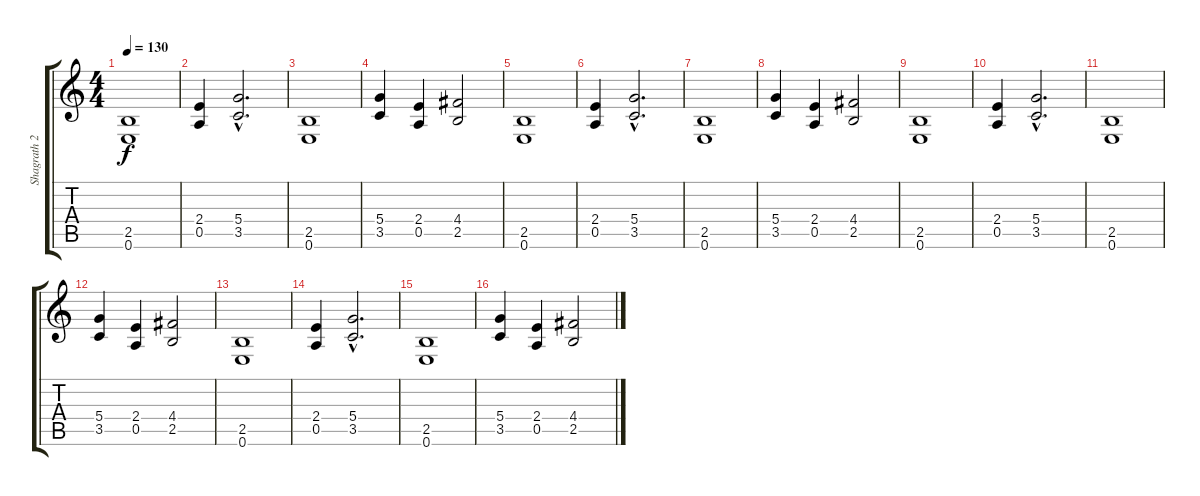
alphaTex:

\track ("Shagrath 2" "Shagrath 2") {instrument overdrivenguitar}
\staff {score tabs}
\tuning (E4 B3 G3 D3 A2 E2) {hide}
\ts (4 4)
\tempo 130
\clef g2
\ks c
(2.5 0.6).1{dy f} |
(2.4 0.5).4 (5.4{hac} 3.5{hac}).2{d} |
(2.5 0.6).1 |
(5.4 3.5).4 (2.4 0.5).4 (4.4 2.5).2 |
(2.5 0.6).1 |
(2.4 0.5).4 (5.4{hac} 3.5{hac}).2{d} |
(2.5 0.6).1 |
(5.4 3.5).4 (2.4 0.5).4 (4.4 2.5).2 |
(2.5 0.6).1 |
(2.4 0.5).4 (5.4{hac} 3.5{hac}).2{d} |
(2.5 0.6).1 |
(5.4 3.5).4 (2.4 0.5).4 (4.4 2.5).2 |
(2.5 0.6).1 |
(2.4 0.5).4 (5.4{hac} 3.5{hac}).2{d} |
(2.5 0.6).1 |
(5.4 3.5).4 (2.4 0.5).4 (4.4 2.5).2
